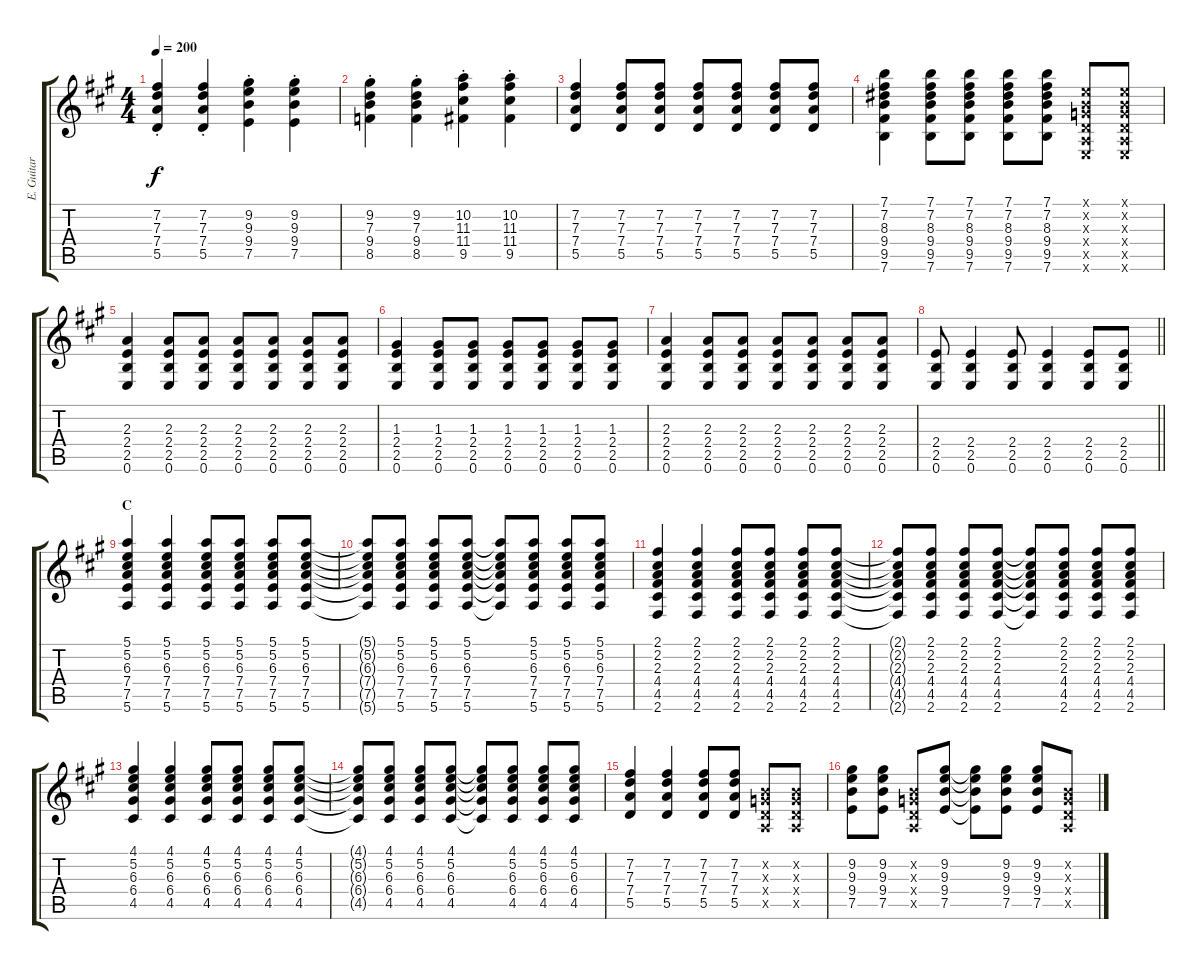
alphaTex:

\track ("E. Guitar II" "E. Guitar ") {solo instrument overdrivenguitar}
\staff {score tabs}
\tuning (E4 B3 G3 D3 A2 E2) {hide}
\ts (4 4)
\tempo 200
\clef g2
\ks a
(7.2{st} 7.3{st} 7.4{st} 5.5{st}).4{dy f} (7.2{st} 7.3{st} 7.4{st} 5.5{st}).4 (9.2{st} 9.3{st} 9.4{st} 7.5{st}).4 (9.2{st} 9.3{st} 9.4{st} 7.5{st}).4 |
(9.2{st} 7.3{st} 9.4{st} 8.5{st}).4 (9.2{st} 7.3{st} 9.4{st} 8.5{st}).4 (10.2{st} 11.3{st} 11.4{st} 9.5{st}).4 (10.2{st} 11.3{st} 11.4{st} 9.5{st}).4 |
(7.2 7.3 7.4 5.5).4 (7.2 7.3 7.4 5.5).8 (7.2 7.3 7.4 5.5).8 (7.2 7.3 7.4 5.5).8 (7.2 7.3 7.4 5.5).8 (7.2 7.3 7.4 5.5).8 (7.2 7.3 7.4 5.5).8 |
(7.1 7.2 8.3 9.4 9.5 7.6).4 (7.1 7.2 8.3 9.4 9.5 7.6).8 (7.1 7.2 8.3 9.4 9.5 7.6).8 (7.1 7.2 8.3 9.4 9.5 7.6).8 (7.1 7.2 8.3 9.4 9.5 7.6).8 (0.1{x} 0.2{x} 0.3{x} 0.4{x} 0.5{x} 0.6{x}).8 (0.1{x} 0.2{x} 0.3{x} 0.4{x} 0.5{x} 0.6{x}).8 |
(2.3 2.4 2.5 0.6).4 (2.3 2.4 2.5 0.6).8 (2.3 2.4 2.5 0.6).8 (2.3 2.4 2.5 0.6).8 (2.3 2.4 2.5 0.6).8 (2.3 2.4 2.5 0.6).8 (2.3 2.4 2.5 0.6).8 |
(1.3 2.4 2.5 0.6).4 (1.3 2.4 2.5 0.6).8 (1.3 2.4 2.5 0.6).8 (1.3 2.4 2.5 0.6).8 (1.3 2.4 2.5 0.6).8 (1.3 2.4 2.5 0.6).8 (1.3 2.4 2.5 0.6).8 |
(2.3 2.4 2.5 0.6).4 (2.3 2.4 2.5 0.6).8 (2.3 2.4 2.5 0.6).8 (2.3 2.4 2.5 0.6).8 (2.3 2.4 2.5 0.6).8 (2.3 2.4 2.5 0.6).8 (2.3 2.4 2.5 0.6).8 |
\barLineRight lightlight
(2.4 2.5 0.6).8 (2.4 2.5 0.6).4 (2.4 2.5 0.6).8 (2.4 2.5 0.6).4 (2.4 2.5 0.6).8 (2.4 2.5 0.6).8 |
\section ("" "C")
(5.1 5.2 6.3 7.4 7.5 5.6).4 (5.1 5.2 6.3 7.4 7.5 5.6).4 (5.1 5.2 6.3 7.4 7.5 5.6).8 (5.1 5.2 6.3 7.4 7.5 5.6).8 (5.1 5.2 6.3 7.4 7.5 5.6).8 (5.1 5.2 6.3 7.4 7.5 5.6).8 |
(5.1{t} 5.2{t} 6.3{t} 7.4{t} 7.5{t} 5.6{t}).8 (5.1 5.2 6.3 7.4 7.5 5.6).8 (5.1 5.2 6.3 7.4 7.5 5.6).8 (5.1 5.2 6.3 7.4 7.5 5.6).8 (5.1{t} 5.2{t} 6.3{t} 7.4{t} 7.5{t} 5.6{t}).8 (5.1 5.2 6.3 7.4 7.5 5.6).8 (5.1 5.2 6.3 7.4 7.5 5.6).8 (5.1 5.2 6.3 7.4 7.5 5.6).8 |
(2.1 2.2 2.3 4.4 4.5 2.6).4 (2.1 2.2 2.3 4.4 4.5 2.6).4 (2.1 2.2 2.3 4.4 4.5 2.6).8 (2.1 2.2 2.3 4.4 4.5 2.6).8 (2.1 2.2 2.3 4.4 4.5 2.6).8 (2.1 2.2 2.3 4.4 4.5 2.6).8 |
(2.1{t} 2.2{t} 2.3{t} 4.4{t} 4.5{t} 2.6{t}).8 (2.1 2.2 2.3 4.4 4.5 2.6).8 (2.1 2.2 2.3 4.4 4.5 2.6).8 (2.1 2.2 2.3 4.4 4.5 2.6).8 (2.1{t} 2.2{t} 2.3{t} 4.4{t} 4.5{t} 2.6{t}).8 (2.1 2.2 2.3 4.4 4.5 2.6).8 (2.1 2.2 2.3 4.4 4.5 2.6).8 (2.1 2.2 2.3 4.4 4.5 2.6).8 |
(4.1 5.2 6.3 6.4 4.5).4 (4.1 5.2 6.3 6.4 4.5).4 (4.1 5.2 6.3 6.4 4.5).8 (4.1 5.2 6.3 6.4 4.5).8 (4.1 5.2 6.3 6.4 4.5).8 (4.1 5.2 6.3 6.4 4.5).8 |
(4.1{t} 5.2{t} 6.3{t} 6.4{t} 4.5{t}).8 (4.1 5.2 6.3 6.4 4.5).8 (4.1 5.2 6.3 6.4 4.5).8 (4.1 5.2 6.3 6.4 4.5).8 (4.1{t} 5.2{t} 6.3{t} 6.4{t} 4.5{t}).8 (4.1 5.2 6.3 6.4 4.5).8 (4.1 5.2 6.3 6.4 4.5).8 (4.1 5.2 6.3 6.4 4.5).8 |
(7.2 7.3 7.4 5.5).4 (7.2 7.3 7.4 5.5).4 (7.2 7.3 7.4 5.5).8 (7.2 7.3 7.4 5.5).8 (0.2{x} 0.3{x} 0.4{x} 0.5{x}).8 (0.2{x} 0.3{x} 0.4{x} 0.5{x}).8 |
(9.2 9.3 9.4 7.5).8 (9.2 9.3 9.4 7.5).8 (0.2{x} 0.3{x} 0.4{x} 0.5{x}).8 (9.2 9.3 9.4 7.5).8 (9.2{t} 9.3{t} 9.4{t} 7.5{t}).8 (9.2 9.3 9.4 7.5).8 (9.2 9.3 9.4 7.5).8 (0.2{x} 0.3{x} 0.4{x} 0.5{x}).8
